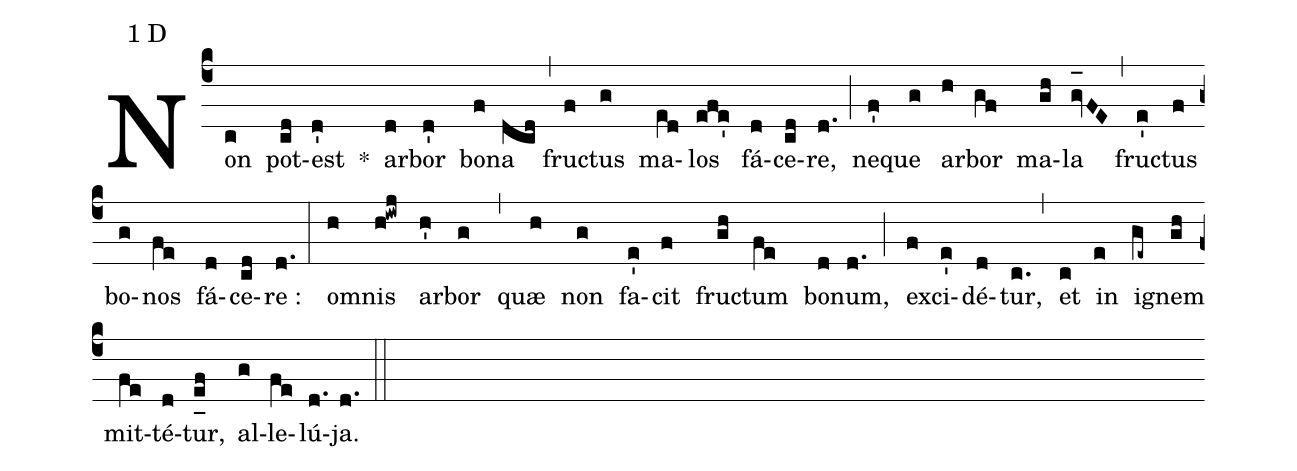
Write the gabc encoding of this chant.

mode:1 D;
%%
(c4) Non(c) pot(cd)est(d') *() ar(d)bor(d') bo(f)na(dcd) (,) fru(f)ctus(g) ma(e[ll:1]d)los(efe') fá(d)ce(cd)re,(d.) (;) ne(f')que(g) ar(h)bor(gf) ma(gh)la(gv_[oh:h]FE) (,) fru(e')ctus(f) bo(g)nos(fe) fá(d)ce(cd)re :(d.) (:) o(h)mnis(h!iwj) ar(h')bor(g) (,) quæ(h) non(g) fa(e')cit(f) fru(gh)ctum(fe) bo(d)num,(d.) (;) ex(f)ci(e')dé(d)tur,(c.) (,) et(c) in(e) i(ge~)gnem(gh) mit(fe)té(d)tur,(e_[uh:l]f) al(g)le(fe)lú(d.)ja.(d.) (::)
